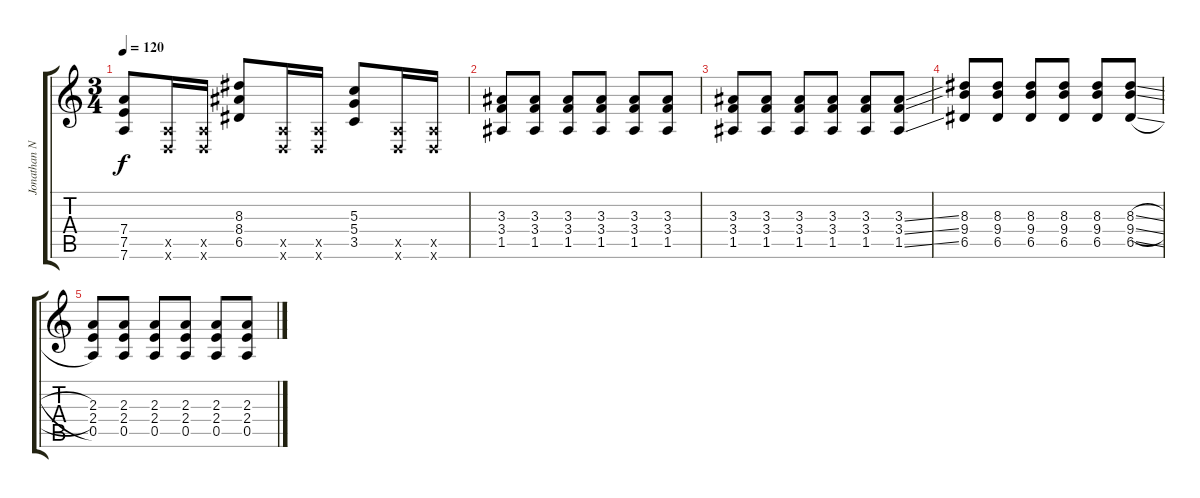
\track ("Jonathan Nido" "Jonathan N") {instrument distortionguitar}
\staff {score tabs}
\tuning (E4 B3 G3 D3 A2 D2) {hide}
\ts (3 4)
\tempo 120
\clef g2
\ks c
(7.4 7.5 7.6).8{dy f} (0.5{x} 0.6{x}).16 (0.5{x} 0.6{x}).16 (8.3 8.4 6.5).8 (0.5{x} 0.6{x}).16 (0.5{x} 0.6{x}).16 (5.3 5.4 3.5).8 (0.5{x} 0.6{x}).16 (0.5{x} 0.6{x}).16 |
(3.3 3.4 1.5).8 (3.3 3.4 1.5).8 (3.3 3.4 1.5).8 (3.3 3.4 1.5).8 (3.3 3.4 1.5).8 (3.3 3.4 1.5).8 |
(3.3 3.4 1.5).8 (3.3 3.4 1.5).8 (3.3 3.4 1.5).8 (3.3 3.4 1.5).8 (3.3 3.4 1.5).8 (3.3{ss} 3.4{ss} 1.5{ss}).8 |
(8.3 9.4 6.5).8 (8.3 9.4 6.5).8 (8.3 9.4 6.5).8 (8.3 9.4 6.5).8 (8.3 9.4 6.5).8 (8.3{sl} 9.4{sl} 6.5{sl}).8 |
(2.3 2.4 0.5).8 (2.3 2.4 0.5).8 (2.3 2.4 0.5).8 (2.3 2.4 0.5).8 (2.3 2.4 0.5).8 (2.3 2.4 0.5).8
